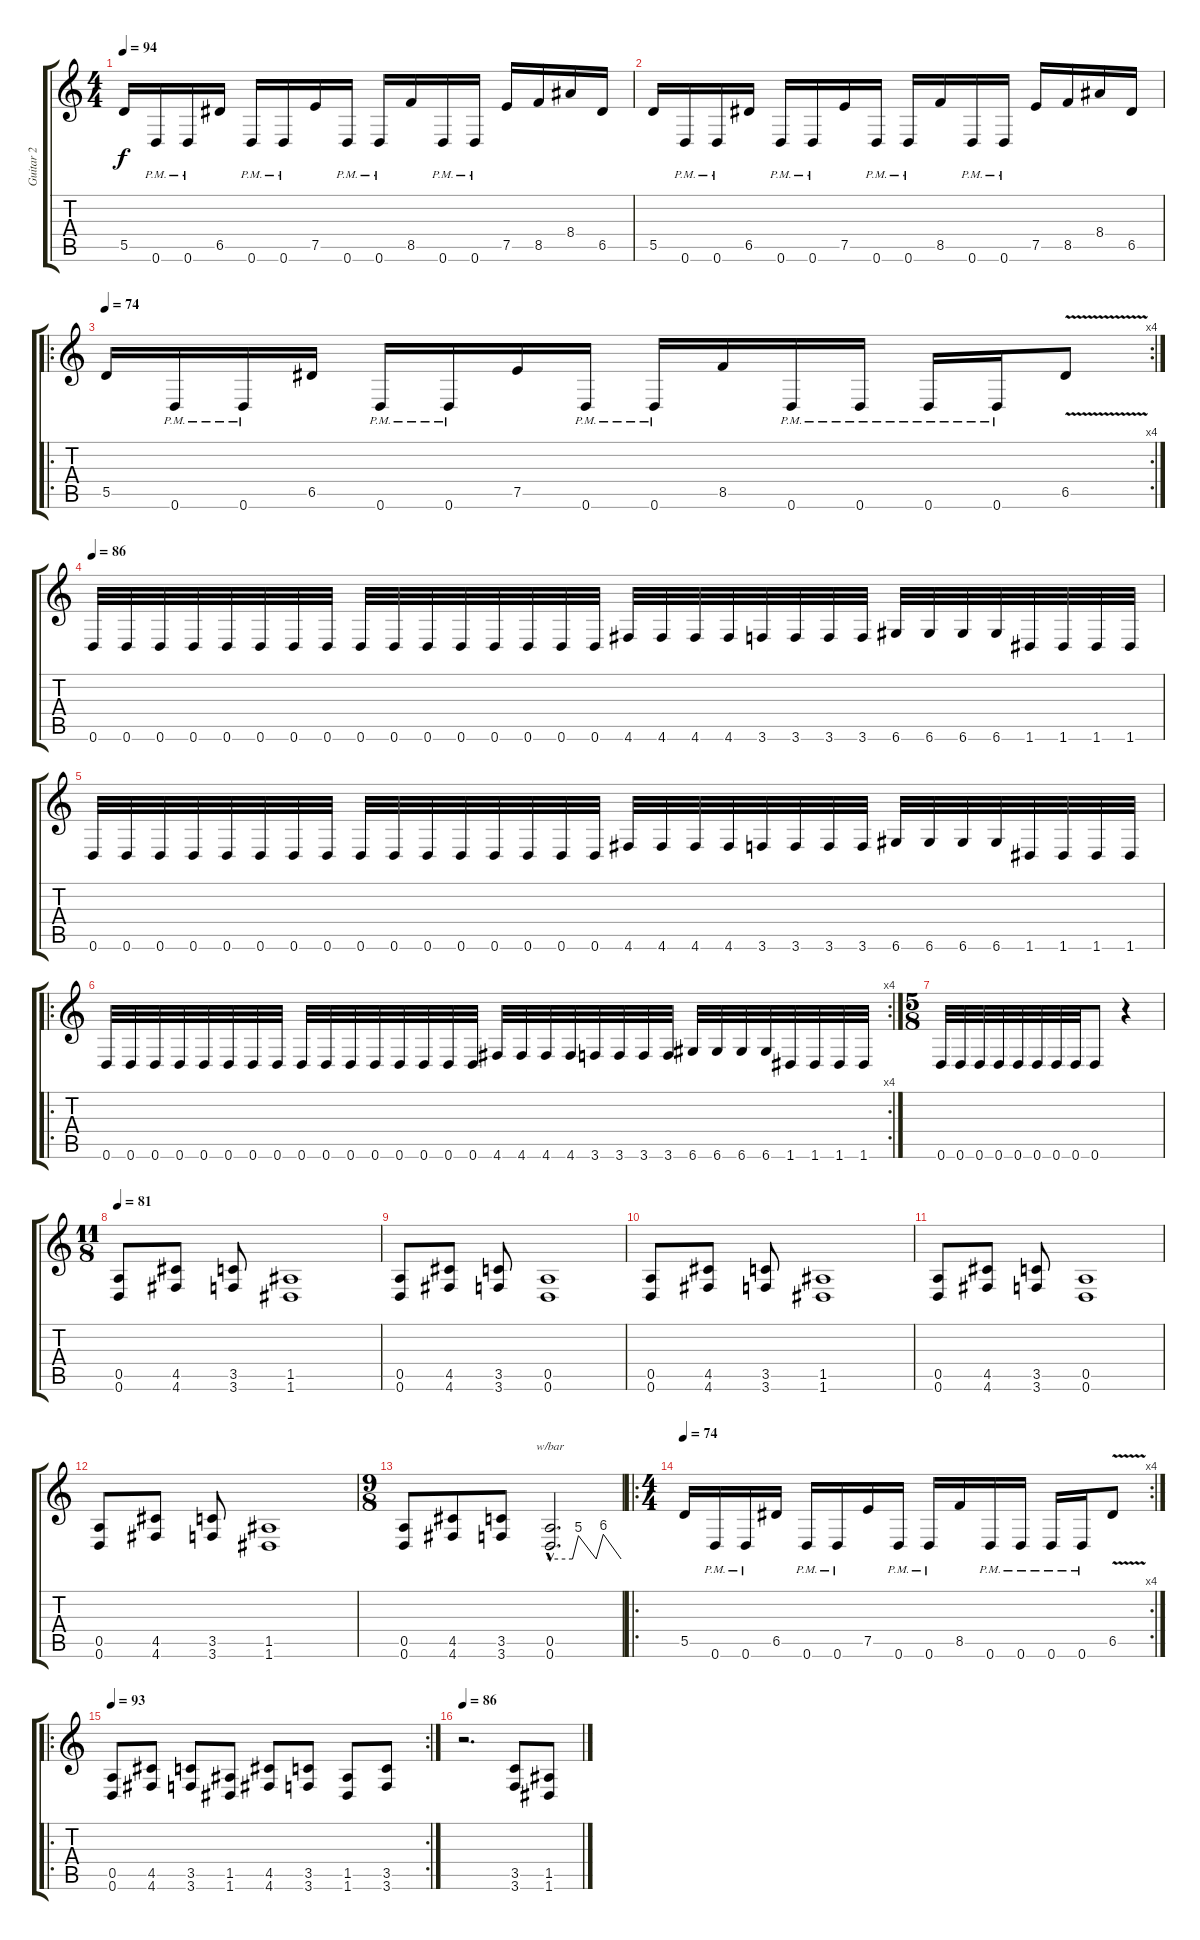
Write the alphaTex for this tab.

\track ("Guitar 2" "Guitar 2") {instrument overdrivenguitar}
\staff {score tabs}
\tuning (E4 B3 G3 D3 A2 D2) {hide}
\ts (4 4)
\tempo 94
\clef g2
\ks c
5.5.16{dy f} 0.6{pm}.16 0.6{pm}.16 6.5.16 0.6{pm}.16 0.6{pm}.16 7.5.16 0.6{pm}.16 0.6{pm}.16 8.5.16 0.6{pm}.16 0.6{pm}.16 7.5.16 8.5.16 8.4.16 6.5.16 |
5.5.16 0.6{pm}.16 0.6{pm}.16 6.5.16 0.6{pm}.16 0.6{pm}.16 7.5.16 0.6{pm}.16 0.6{pm}.16 8.5.16 0.6{pm}.16 0.6{pm}.16 7.5.16 8.5.16 8.4.16 6.5.16 |
\ro
\rc 4
\tempo 74
5.5.16 0.6{pm}.16 0.6{pm}.16 6.5.16 0.6{pm}.16 0.6{pm}.16 7.5.16 0.6{pm}.16 0.6{pm}.16 8.5.16 0.6{pm}.16 0.6{pm}.16 0.6{pm}.16 0.6{pm}.16 6.5{v}.8 |
\tempo 86
0.6.32 0.6.32 0.6.32 0.6.32 0.6.32 0.6.32 0.6.32 0.6.32 0.6.32 0.6.32 0.6.32 0.6.32 0.6.32 0.6.32 0.6.32 0.6.32 4.6.32 4.6.32 4.6.32 4.6.32 3.6.32 3.6.32 3.6.32 3.6.32 6.6.32 6.6.32 6.6.32 6.6.32 1.6.32 1.6.32 1.6.32 1.6.32 |
0.6.32 0.6.32 0.6.32 0.6.32 0.6.32 0.6.32 0.6.32 0.6.32 0.6.32 0.6.32 0.6.32 0.6.32 0.6.32 0.6.32 0.6.32 0.6.32 4.6.32 4.6.32 4.6.32 4.6.32 3.6.32 3.6.32 3.6.32 3.6.32 6.6.32 6.6.32 6.6.32 6.6.32 1.6.32 1.6.32 1.6.32 1.6.32 |
\ro
\rc 4
0.6.32 0.6.32 0.6.32 0.6.32 0.6.32 0.6.32 0.6.32 0.6.32 0.6.32 0.6.32 0.6.32 0.6.32 0.6.32 0.6.32 0.6.32 0.6.32 4.6.32 4.6.32 4.6.32 4.6.32 3.6.32 3.6.32 3.6.32 3.6.32 6.6.32 6.6.32 6.6.32 6.6.32 1.6.32 1.6.32 1.6.32 1.6.32 |
\ts (5 8)
0.6.32 0.6.32 0.6.32 0.6.32 0.6.32 0.6.32 0.6.32 0.6.32 0.6.8 r.4 |
\ts (11 8)
\tempo 81
(0.5 0.6).8 (4.5 4.6).8 (3.5 3.6).8 (1.5 1.6).1 |
(0.5 0.6).8 (4.5 4.6).8 (3.5 3.6).8 (0.5 0.6).1 |
(0.5 0.6).8 (4.5 4.6).8 (3.5 3.6).8 (1.5 1.6).1 |
(0.5 0.6).8 (4.5 4.6).8 (3.5 3.6).8 (0.5 0.6).1 |
(0.5 0.6).8 (4.5 4.6).8 (3.5 3.6).8 (1.5 1.6).1 |
\ts (9 8)
(0.5 0.6).8 (4.5 4.6).8 (3.5 3.6).8 (0.5{hac} 0.6{hac}).2{d tbe (custom default 0 0 19 0 24 20 39 0 45 24 60 0)} |
\ro
\rc 4
\ts (4 4)
\tempo 74
5.5.16 0.6{pm}.16 0.6{pm}.16 6.5.16 0.6{pm}.16 0.6{pm}.16 7.5.16 0.6{pm}.16 0.6{pm}.16 8.5.16 0.6{pm}.16 0.6{pm}.16 0.6{pm}.16 0.6{pm}.16 6.5{v}.8 |
\ro
\rc 2
\tempo 93
(0.5 0.6).8 (4.5 4.6).8 (3.5 3.6).8 (1.5 1.6).8 (4.5 4.6).8 (3.5 3.6).8 (1.5 1.6).8 (3.5 3.6).8 |
\tempo 86
r.2{d} (3.5 3.6).8 (1.5 1.6).8
